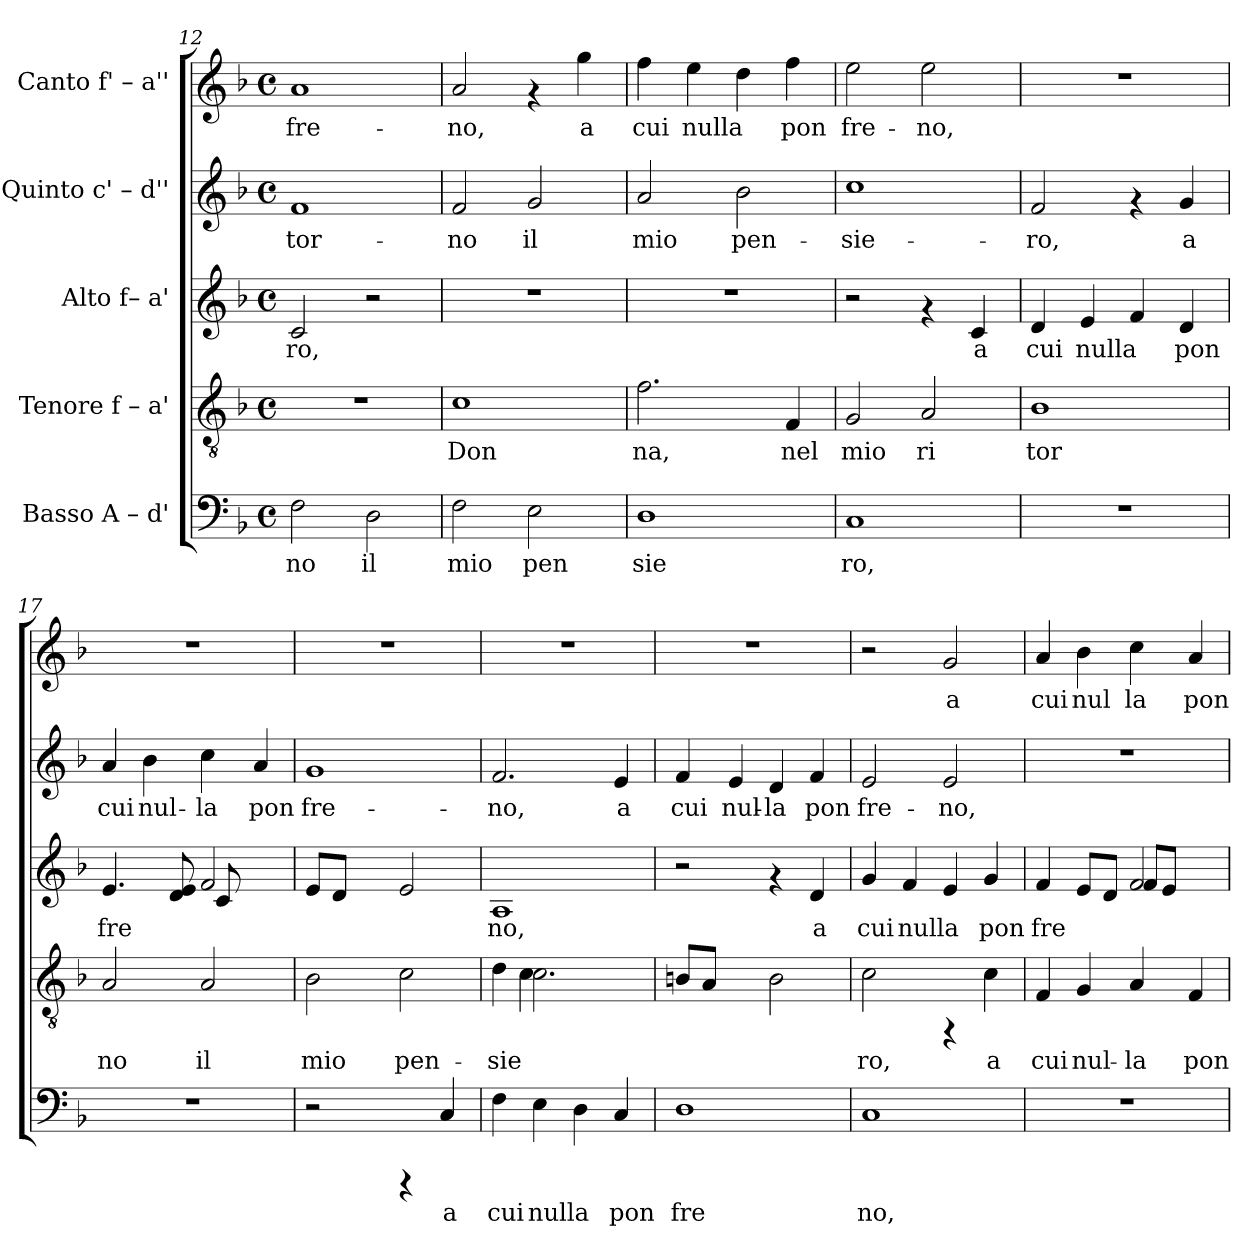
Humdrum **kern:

**kern	**text	**kern	**text	**kern	**text	**kern	**text	**kern	**text
*part5	*part5	*part4	*part4	*part3	*part3	*part2	*part2	*part1	*part1
*staff5	*staff5	*staff4	*staff4	*staff3	*staff3	*staff2	*staff2	*staff1	*staff1
*I"Basso  A – d'	*	*I"Tenore  f – a'	*	*I"Alto  f– a'	*	*I"Quinto  c' – d''	*	*I"Canto  f' – a''	*
*clefF4	*	*clefGv2	*	*clefG2	*	*clefG2	*	*clefG2	*
*k[b-]	*	*k[b-]	*	*k[b-]	*	*k[b-]	*	*k[b-]	*
*F:	*	*F:	*	*F:	*	*F:	*	*F:	*
*M4/4	*	*M4/4	*	*M4/4	*	*M4/4	*	*M4/4	*
*met(c)	*	*met(c)	*	*met(c)	*	*met(c)	*	*met(c)	*
=12	=12	=12	=12	=12	=12	=12	=12	=12	=12
!	!LO:LY:b:cj	!	!	!	!LO:LY:b:rj	!	!LO:LY:b:rj	!	!LO:LY:b:rj
2F\	no	1r	.	2c/	ro,	1f	-tor-	1a	fre-
!	!LO:LY:b:cj	!	!	!	!	!	!	!	!
2D\	il	.	.	2r	.	.	.	.	.
=13	=13	=13	=13	=13	=13	=13	=13	=13	=13
!	!LO:LY:b:cj	!	!LO:LY:b:cj	!	!	!	!LO:LY:b:rj	!	!LO:LY:b:rj
2F\	mio	1c	Don	1r	.	2f/	-no	2a/	-no,
!	!LO:LY:b:cj	!	!	!	!	!	!LO:LY:b:rj	!	!
2E\	pen	.	.	.	.	2g/	il	4rf	.
!	!	!	!	!	!	!	!	!	!LO:LY:b:rj
.	.	.	.	.	.	.	.	4gg\	a
=14	=14	=14	=14	=14	=14	=14	=14	=14	=14
!	!LO:LY:b:cj	!	!LO:LY:b:cj	!	!	!	!LO:LY:b:rj	!	!LO:LY:b:rj
1D	sie	2.f\	na,	1r	.	2a/	mio	4ff\	cui
!	!	!	!	!	!	!	!	!	!LO:LY:b:rj
.	.	.	.	.	.	.	.	4ee\	nulla
!	!	!	!	!	!	!	!LO:LY:b:rj	!	!LO:LY:b:rj
.	.	.	.	.	.	2b-\	pen-	4dd\	.
!	!	!	!LO:LY:b:cj	!	!	!	!	!	!LO:LY:b:rj
.	.	4F/	nel	.	.	.	.	4ff\	pon
=15	=15	=15	=15	=15	=15	=15	=15	=15	=15
!	!LO:LY:b:cj	!	!LO:LY:b:cj	!	!	!	!LO:LY:b:rj	!	!LO:LY:b:rj
1C	ro,	2G/	mio	2r	.	1cc	-sie-	2ee\	fre-
!	!	!	!LO:LY:b:cj	!	!	!	!	!	!LO:LY:b:rj
.	.	2A/	ri	4rf	.	.	.	2ee\	-no,
!	!	!	!	!	!LO:LY:b:rj	!	!	!	!
.	.	.	.	4c/	a	.	.	.	.
=16	=16	=16	=16	=16	=16	=16	=16	=16	=16
!	!	!	!LO:LY:b:cj	!	!LO:LY:b:rj	!	!LO:LY:b:rj	!	!
1r	.	1B-	tor	4d/	cui	2f/	-ro,	1r	.
!	!	!	!	!	!LO:LY:b:rj	!	!	!	!
.	.	.	.	4e/	nulla	.	.	.	.
!	!	!	!	!	!LO:LY:b:rj	!	!	!	!
.	.	.	.	4f/	.	4rf	.	.	.
!	!	!	!	!	!LO:LY:b:rj	!	!LO:LY:b:rj	!	!
.	.	.	.	4d/	pon	4g/	a	.	.
=17	=17	=17	=17	=17	=17	=17	=17	=17	=17
!	!	!	!LO:LY:b:cj	!	!LO:LY:b:rj	!	!LO:LY:b:rj	!	!
*	*	*	*	*^	*	*	*	*	*
1r	.	2A/	no	4.e/	2ryy	fre	4a/	cui	1r	.
!	!	!	!	!	!	!	!	!LO:LY:b:rj	!	!
.	.	.	.	.	.	.	4b-\	nul-	.	.
!	!	!	!	!	!	!LO:LY:b:rj	!	!	!	!
.	.	.	.	8d/ 8e/L	.	.	.	.	.	.
!	!	!	!LO:LY:b:cj	!	!	!LO:LY:b:rj	!	!LO:LY:b:rj	!	!
.	.	2A/	il	2f/	8c/	.	4cc\	-la	.	.
.	.	.	.	.	4.ryy	.	.	.	.	.
!	!	!	!	!	!	!	!	!LO:LY:b:rj	!	!
.	.	.	.	.	.	.	4a/	pon	.	.
*	*	*	*	*v	*v	*	*	*	*	*
!!LO:PB:g=z
=18	=18	=18	=18	=18	=18	=18	=18	=18	=18
!	!	!	!LO:LY:b:cj	!	!LO:LY:b:rj	!	!LO:LY:b:rj	!	!
2r	.	2B-\	mio	8e/L	.	1g	fre-	1r	.
!	!	!	!	!	!LO:LY:b:rj	!	!	!	!
.	.	.	.	8d/J	.	.	.	.	.
.	.	.	.	4ryy	.	.	.	.	.
!	!	!	!LO:LY:b:cj	!	!LO:LY:b:rj	!	!	!	!
4rCCC	.	2c\	pen-	2e/	.	.	.	.	.
!	!LO:LY:b:cj	!	!	!	!	!	!	!	!
4C/	a	.	.	.	.	.	.	.	.
=19	=19	=19	=19	=19	=19	=19	=19	=19	=19
!	!LO:LY:b:cj	!	!LO:LY:b:cj	!	!LO:LY:b:rj	!	!LO:LY:b:rj	!	!
*	*	*^	*	*	*	*	*	*	*
4F\	cui	4d\	4ryy	-sie-	1A	no,	2.f/	-no,	1r	.
!	!LO:LY:b:cj	!	!	!LO:LY:b:cj	!	!	!	!	!	!
4E\	nulla	2.c\	4c\	--	.	.	.	.	.	.
!	!LO:LY:b:cj	!	!	!	!	!	!	!	!	!
4D\	.	.	2ryy	.	.	.	.	.	.	.
!	!LO:LY:b:cj	!	!	!	!	!	!	!LO:LY:b:rj	!	!
4C/	pon	.	.	.	.	.	4e/	a	.	.
*	*	*v	*v	*	*	*	*	*	*	*
=20	=20	=20	=20	=20	=20	=20	=20	=20	=20
!	!LO:LY:b:cj	!	!LO:LY:b:cj	!	!	!	!LO:LY:b:rj	!	!
1D	fre	8Bn/L	--	2r	.	4f/	cui	1r	.
!	!	!	!LO:LY:b:cj	!	!	!	!	!	!
.	.	8A/J	--	.	.	.	.	.	.
!	!	!	!	!	!	!	!LO:LY:b:rj	!	!
.	.	4ryy	.	.	.	4e/	nul-	.	.
!	!	!	!LO:LY:b:cj	!	!	!	!LO:LY:b:rj	!	!
.	.	2B\	--	4rf	.	4d/	-la	.	.
!	!	!	!	!	!LO:LY:b:rj	!	!LO:LY:b:rj	!	!
.	.	.	.	4d/	a	4f/	pon	.	.
=21	=21	=21	=21	=21	=21	=21	=21	=21	=21
!	!LO:LY:b:cj	!	!LO:LY:b:cj	!	!LO:LY:b:rj	!	!LO:LY:b:rj	!	!
1C	no,	2c\	-ro,	4g/	cui	2e/	fre-	2r	.
!	!	!	!	!	!LO:LY:b:rj	!	!	!	!
.	.	.	.	4f/	nulla	.	.	.	.
!	!	!	!	!	!LO:LY:b:rj	!	!LO:LY:b:rj	!	!LO:LY:b:rj
.	.	4rFF	.	4e/	.	2e/	-no,	2g/	a
!	!	!	!LO:LY:b:cj	!	!LO:LY:b:rj	!	!	!	!
.	.	4c\	a	4g/	pon	.	.	.	.
=22	=22	=22	=22	=22	=22	=22	=22	=22	=22
!	!	!	!LO:LY:b:cj	!	!LO:LY:b:rj	!	!	!	!LO:LY:b:rj
*	*	*	*	*^	*	*	*	*	*
1r	.	4F/	cui	4f/	2ryy	fre	1r	.	4a/	cui
!	!	!	!LO:LY:b:cj	!	!	!LO:LY:b:rj	!	!	!	!LO:LY:b:rj
.	.	4G/	nul-	8e/L	.	.	.	.	4b-\	nul
!	!	!	!	!	!	!LO:LY:b:rj	!	!	!	!
.	.	.	.	8d/J	.	.	.	.	.	.
!	!	!	!LO:LY:b:cj	!	!	!LO:LY:b:rj	!	!	!	!LO:LY:b:rj
.	.	4A/	-la	2f/	8f/L	.	.	.	4cc\	la
!	!	!	!	!	!	!LO:LY:b:rj	!	!	!	!
.	.	.	.	.	8e/J	.	.	.	.	.
!	!	!	!LO:LY:b:cj	!	!	!	!	!	!	!LO:LY:b:rj
.	.	4F/	pon	.	4ryy	.	.	.	4a/	pon
*	*	*	*	*v	*v	*	*	*	*	*
=	=	=	=	=	=	=	=	=	=
*-	*-	*-	*-	*-	*-	*-	*-	*-	*-
